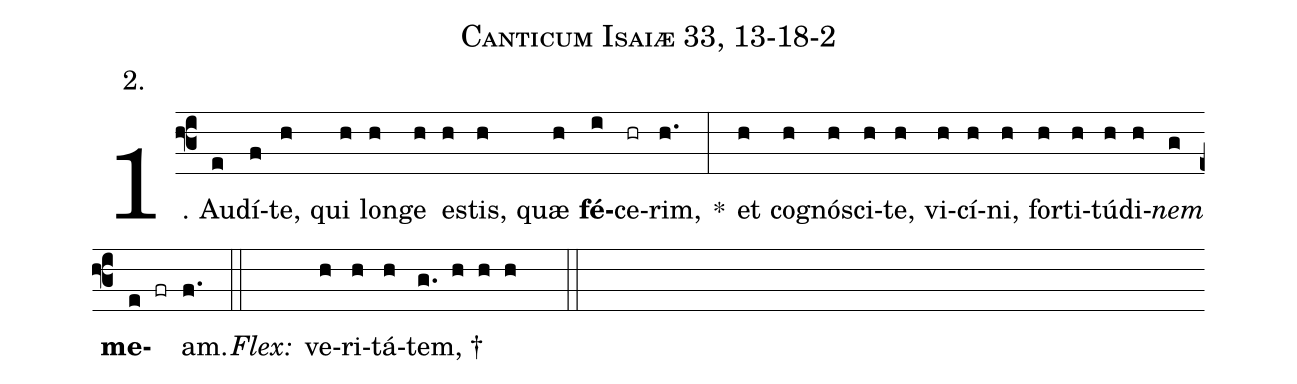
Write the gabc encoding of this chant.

name: Canticum Isaiæ 33, 13-18-2;
annotation: 2.;
%%
(f3)1. Au(e)dí(f)te,(h) qui(h) lon(h)ge(h) es(h)tis,(h) quæ(h) <b>fé</b>(i)ce(hr)rim,(h.) *(:) et(h) co(h)gnó(h)sci(h)te,(h) vi(h)cí(h)ni,(h) for(h)ti(h)tú(h)di(h)<i>nem</i>(g) <b>me</b>(e fr)am.(f.) (::)
<i>Flex:</i>()  ve(h)ri(h)tá(h)tem, †(g. h h h  ::)
